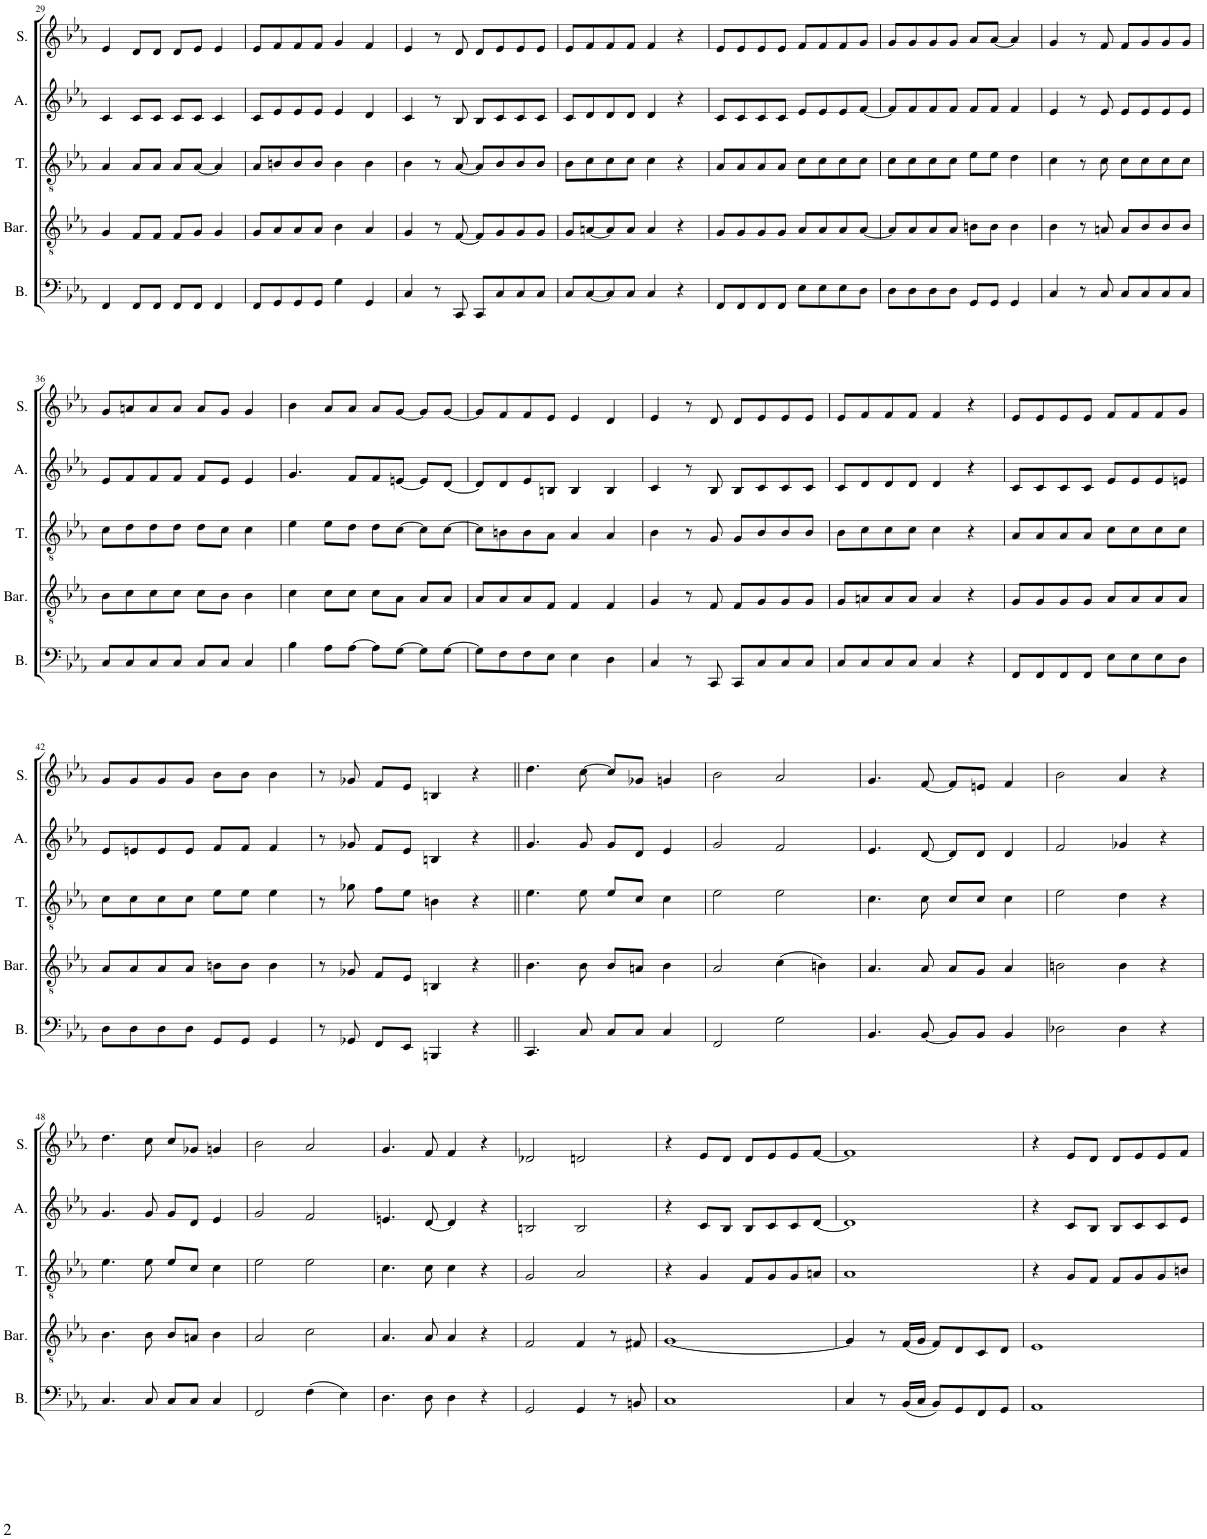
**kern	**kern	**kern	**kern	**kern
*part5	*part4	*part3	*part2	*part1
*staff5	*staff4	*staff3	*staff2	*staff1
*I"Basse	*I"Baryton	*I"Ténor	*I"Alto	*I"Soprano
*I'B.	*I'Bar.	*I'T.	*I'A.	*I'S.
!!LO:PB:g=z
*clefF4	*clefGv2	*clefGv2	*clefG2	*clefG2
*k[b-e-a-]	*k[b-e-a-]	*k[b-e-a-]	*k[b-e-a-]	*k[b-e-a-]
*M4/4	*M4/4	*M4/4	*M4/4	*M4/4
=29	=29	=29	=29	=29
4FF/	4G/	4A-/	4c/	4e-/
8FF/L	8F/L	8A-/L	8c/L	8d/L
8FF/J	8F/J	8A-/J	8c/J	8d/J
8FF/L	8F/L	8A-/L	8c/L	8d/L
8FF/J	8G/J	[8A-/J	8c/J	8e-/J
4FF/	4G/	4A-/]	4c/	4e-/
=30	=30	=30	=30	=30
8FF/L	8G/L	8A-/L	8c/L	8e-/L
8GG/	8A-/	8Bn/	8e-/	8f/
8GG/	8A-/	8B/	8e-/	8f/
8GG/J	8A-/J	8B/J	8e-/J	8f/J
4G\	4B-\	4B\	4e-/	4g/
4GG/	4A-/	4B\	4d/	4f/
=31	=31	=31	=31	=31
4C/	4G/	4B-\	4c/	4e-/
8r	8r	8r	8r	8r
8CC/	[8F/	[8A-/	8B-/	8d/
8CC/L	8F/L]	8A-/L]	8B-/L	8d/L
8C/	8G/	8B-/	8c/	8e-/
8C/	8G/	8B-/	8c/	8e-/
8C/J	8G/J	8B-/J	8c/J	8e-/J
=32	=32	=32	=32	=32
8C/L	8G/L	8B-\L	8c/L	8e-/L
[8C/	[8An/	8c\	8d/	8f/
8C/]	8A/]	8c\	8d/	8f/
8C/J	8A/J	8c\J	8d/J	8f/J
4C/	4A/	4c\	4d/	4f/
4r	4r	4r	4r	4r
=33	=33	=33	=33	=33
8FF/L	8G/L	8A-/L	8c/L	8e-/L
8FF/	8G/	8A-/	8c/	8e-/
8FF/	8G/	8A-/	8c/	8e-/
8FF/J	8G/J	8A-/J	8c/J	8e-/J
8E-\L	8A-/L	8c\L	8e-/L	8f/L
8E-\	8A-/	8c\	8e-/	8f/
8E-\	8A-/	8c\	8e-/	8f/
8D\J	[8A-/J	8c\J	[8f/J	8g/J
=34	=34	=34	=34	=34
8D\L	8A-/L]	8c\L	8f/L]	8g/L
8D\	8A-/	8c\	8f/	8g/
8D\	8A-/	8c\	8f/	8g/
8D\J	8A-/J	8c\J	8f/J	8g/J
8GG/L	8Bn\L	8e-\L	8f/L	8a-/L
8GG/J	8B\J	8e-\J	8f/J	[8a-/J
4GG/	4B\	4d\	4f/	4a-/]
=35	=35	=35	=35	=35
4C/	4B-\	4c\	4e-/	4g/
8r	8r	8r	8r	8r
8C/	8An/	8c\	8e-/	8f/
8C/L	8A/L	8c\L	8e-/L	8f/L
8C/	8B-/	8c\	8e-/	8g/
8C/	8B-/	8c\	8e-/	8g/
8C/J	8B-/J	8c\J	8e-/J	8g/J
!!LO:LB:g=z
=36	=36	=36	=36	=36
8C/L	8B-\L	8c\L	8e-/L	8g/L
8C/	8c\	8d\	8f/	8an/
8C/	8c\	8d\	8f/	8a/
8C/J	8c\J	8d\J	8f/J	8a/J
8C/L	8c\L	8d\L	8f/L	8a/L
8C/J	8B-\J	8c\J	8e-/J	8g/J
4C/	4B-\	4c\	4e-/	4g/
=37	=37	=37	=37	=37
4B-\	4c\	4e-\	4.g/	4b-\
8A-\L	8c\L	8e-\L	.	8a-/L
[8A-\J	8c\J	8d\J	8f/L	8a-/J
8A-\L]	8c\L	8d\L	8f/	8a-/L
[8G\J	8A-\J	[8c\J	[8en/J	[8g/J
8G\L]	8A-/L	8c\L]	8e/L]	8g/L]
[8G\J	8A-/J	[8c\J	[8d/J	[8g/J
=38	=38	=38	=38	=38
8G\L]	8A-/L	8c\L]	8d/L]	8g/L]
8F\	8A-/	8Bn\	8d/	8f/
8F\	8A-/	8B\	8e-/	8f/
8E-\J	8F/J	8A-\J	8Bn/J	8e-/J
4E-\	4F/	4A-/	4B/	4e-/
4D\	4F/	4A-/	4B/	4d/
=39	=39	=39	=39	=39
4C/	4G/	4B-\	4c/	4e-/
8r	8r	8r	8r	8r
8CC/	8F/	8G/	8B-/	8d/
8CC/L	8F/L	8G/L	8B-/L	8d/L
8C/	8G/	8B-/	8c/	8e-/
8C/	8G/	8B-/	8c/	8e-/
8C/J	8G/J	8B-/J	8c/J	8e-/J
=40	=40	=40	=40	=40
8C/L	8G/L	8B-\L	8c/L	8e-/L
8C/	8An/	8c\	8d/	8f/
8C/	8A/	8c\	8d/	8f/
8C/J	8A/J	8c\J	8d/J	8f/J
4C/	4A/	4c\	4d/	4f/
4r	4r	4r	4r	4r
=41	=41	=41	=41	=41
8FF/L	8G/L	8A-/L	8c/L	8e-/L
8FF/	8G/	8A-/	8c/	8e-/
8FF/	8G/	8A-/	8c/	8e-/
8FF/J	8G/J	8A-/J	8c/J	8e-/J
8E-\L	8A-/L	8c\L	8e-/L	8f/L
8E-\	8A-/	8c\	8e-/	8f/
8E-\	8A-/	8c\	8e-/	8f/
8D\J	8A-/J	8c\J	8en/J	8g/J
!!LO:LB:g=z
=42	=42	=42	=42	=42
8D\L	8A-/L	8c\L	8e-/L	8g/L
8D\	8A-/	8c\	8en/	8g/
8D\	8A-/	8c\	8e/	8g/
8D\J	8A-/J	8c\J	8e/J	8g/J
8GG/L	8Bn\L	8e-\L	8f/L	8b-\L
8GG/J	8B\J	8e-\J	8f/J	8b-\J
4GG/	4B\	4e-\	4f/	4b-\
=43	=43	=43	=43	=43
8r	8r	8r	8r	8r
8GG-X/	8G-X/	8g-X\	8g-X/	8g-X/
8FF/L	8F/L	8f\L	8f/L	8f/L
8EE-/J	8E-/J	8e-\J	8e-/J	8e-/J
4BBBn/	4BBn/	4Bn\	4Bn/	4Bn/
4r	4r	4r	4r	4r
=44||	=44||	=44||	=44||	=44||
4.CC/	4.B-\	4.e-\	4.g/	4.dd\
8C/	8B-\	8e-\	8g/	[8cc\
8C/L	8B-/L	8e-/L	8g/L	8cc/L]
8C/J	8An/J	8c/J	8d/J	8g-X/J
4C/	4B-\	4c\	4e-/	4gn/
=45	=45	=45	=45	=45
2FF/	2A-/	2e-\	2g/	2b-\
2G\	(4c\	2e-\	2f/	2a-/
.	4Bn\)	.	.	.
=46	=46	=46	=46	=46
4.BB-/	4.A-/	4.c\	4.e-/	4.g/
[8BB-/	8A-/	8c\	[8d/	[8f/
8BB-/L]	8A-/L	8c/L	8d/L]	8f/L]
8BB-/J	8G/J	8c/J	8d/J	8en/J
4BB-/	4A-/	4c\	4d/	4f/
=47	=47	=47	=47	=47
2D-X\	2Bn\	2e-\	2f/	2b-\
4D-\	4B\	4d\	4g-X/	4a-/
4r	4r	4r	4r	4r
!!LO:LB:g=z
=48	=48	=48	=48	=48
4.C/	4.B-\	4.e-\	4.g/	4.dd\
8C/	8B-\	8e-\	8g/	8cc\
8C/L	8B-/L	8e-/L	8g/L	8cc/L
8C/J	8An/J	8c/J	8d/J	8g-X/J
4C/	4B-\	4c\	4e-/	4gn/
=49	=49	=49	=49	=49
2FF/	2A-/	2e-\	2g/	2b-\
(4F\	2c\	2e-\	2f/	2a-/
4E-\)	.	.	.	.
=50	=50	=50	=50	=50
4.D\	4.A-/	4.c\	4.en/	4.g/
8D\	8A-/	8c\	[8d/	8f/
4D\	4A-/	4c\	4d/]	4f/
4r	4r	4r	4r	4r
=51	=51	=51	=51	=51
2GG/	2F/	2G/	2Bn/	2d-X/
4GG/	4F/	2A-/	2B/	2dn/
8r	8r	.	.	.
8BBn/	8F#X/	.	.	.
=52	=52	=52	=52	=52
1C	[1G	4r	4r	4r
.	.	4G/	8c/L	8e-/L
.	.	.	8B-/J	8d/J
.	.	8F/L	8B-/L	8d/L
.	.	8G/	8c/	8e-/
.	.	8G/	8c/	8e-/
.	.	8An/J	[8d/J	[8f/J
=53	=53	=53	=53	=53
4C/	4G/]	1A-	1d]	1f]
8r	8r	.	.	.
(16BB-/LL	(16F/LL	.	.	.
16C/JJ	16G/JJ	.	.	.
8BB-/L)	8F/L)	.	.	.
8GG/	8D/	.	.	.
8FF/	8C/	.	.	.
8GG/J	8D/J	.	.	.
=54	=54	=54	=54	=54
1AA-	1E-	4r	4r	4r
.	.	8G/L	8c/L	8e-/L
.	.	8F/J	8B-/J	8d/J
.	.	8F/L	8B-/L	8d/L
.	.	8G/	8c/	8e-/
.	.	8G/	8c/	8e-/
.	.	8Bn/J	8e-/J	8f/J
=	=	=	=	=
*-	*-	*-	*-	*-
